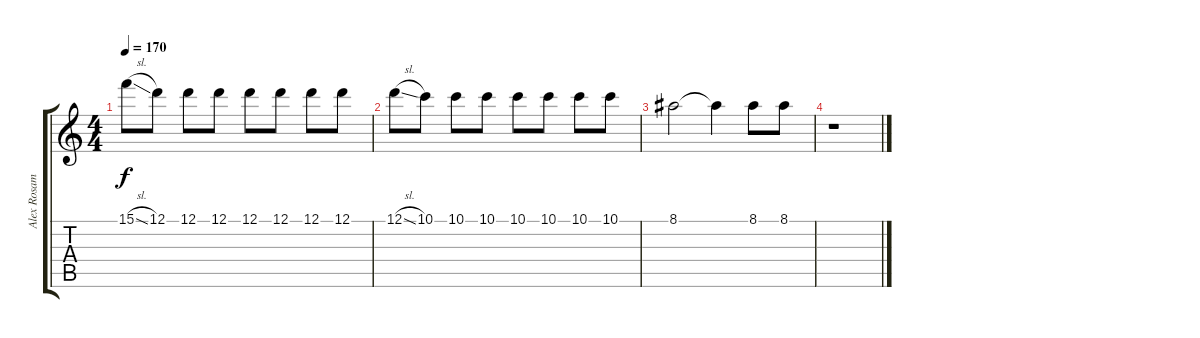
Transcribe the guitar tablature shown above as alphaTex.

\track ("Alex Rosamilia" "Alex Rosam") {instrument overdrivenguitar}
\staff {score tabs}
\tuning (D4 A3 F3 C3 G2 D2) {hide}
\ts (4 4)
\tempo 170
\clef g2
\ks c
15.1{sl}.8{dy f} 12.1.8 12.1.8 12.1.8 12.1.8 12.1.8 12.1.8 12.1.8 |
12.1{sl}.8 10.1.8 10.1.8 10.1.8 10.1.8 10.1.8 10.1.8 10.1.8 |
8.1.2 8.1{t}.4 8.1.8 8.1.8 |
r.1
